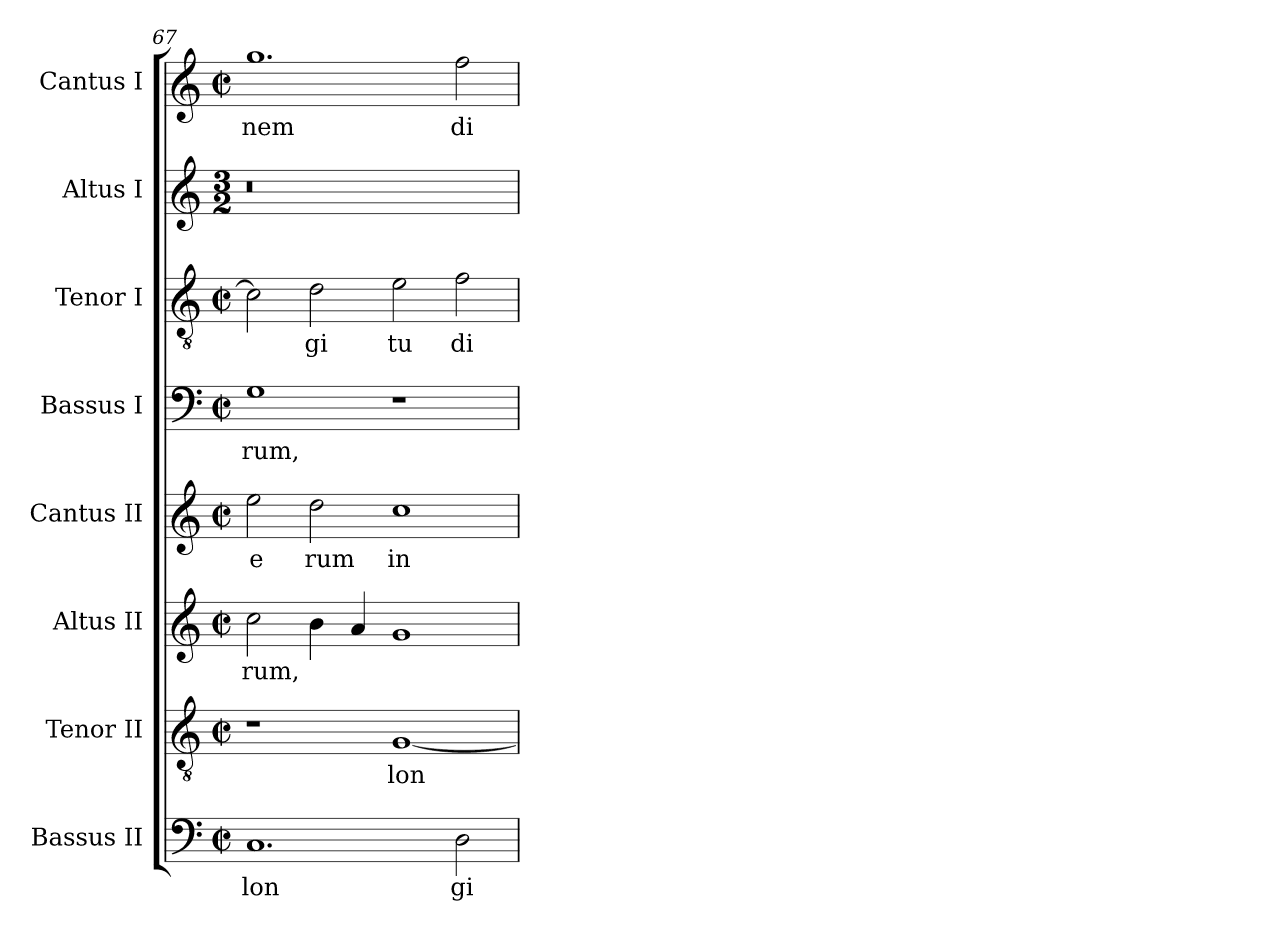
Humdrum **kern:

**kern	**text	**kern	**text	**kern	**text	**kern	**text	**kern	**text	**kern	**text	**kern	**kern	**text
*part8	*part8	*part7	*part7	*part6	*part6	*part5	*part5	*part4	*part4	*part3	*part3	*part2	*part1	*part1
*staff8	*staff8	*staff7	*staff7	*staff6	*staff6	*staff5	*staff5	*staff4	*staff4	*staff3	*staff3	*staff2	*staff1	*staff1
*I"Bassus II	*	*I"Tenor II	*	*I"Altus II	*	*I"Cantus II	*	*I"Bassus I	*	*I"Tenor I	*	*I"Altus I	*I"Cantus I	*
*clefF4	*	*clefGv2	*	*clefG2	*	*clefG2	*	*clefF4	*	*clefGv2	*	*clefG2	*clefG2	*
*M2/2	*	*M2/2	*	*M2/2	*	*M2/2	*	*M2/2	*	*M2/2	*	*M3/2	*M2/2	*
*met(c|)	*	*met(c|)	*	*met(c|)	*	*met(c|)	*	*met(c|)	*	*met(c|)	*	*	*met(c|)	*
=67	=67	=67	=67	=67	=67	=67	=67	=67	=67	=67	=67	=67	=67	=67
!	!LO:LY:b:cj	!	!	!	!LO:LY:b	!	!LO:LY:b:cj	!	!LO:LY:b:cj	!	!	!	!	!LO:LY:b:cj
1.C	lon	1r	.	2cc\	-rum,	2ee\	e	1G	rum,	2c\]	.	0r	1.gg	nem
!	!	!	!	!	!	!	!LO:LY:b:cj	!	!	!	!LO:LY:b:cj	!	!	!
.	.	.	.	4b\	.	2dd\	rum	.	.	2d\	gi	.	.	.
.	.	.	.	4a/	.	.	.	.	.	.	.	.	.	.
!	!	!	!LO:LY:b:cj	!	!	!	!LO:LY:b:cj	!	!	!	!LO:LY:b:cj	!	!	!
.	.	[<1G	lon	1g	.	1cc	in	1r	.	2e\	tu	.	.	.
!	!LO:LY:b:cj	!	!	!	!	!	!	!	!	!	!LO:LY:b:cj	!	!	!LO:LY:b:cj
2D\	gi	.	.	.	.	.	.	.	.	2f\	di	.	2ff\	di
=	=	=	=	=	=	=	=	=	=	=	=	=	=	=
*-	*-	*-	*-	*-	*-	*-	*-	*-	*-	*-	*-	*-	*-	*-
